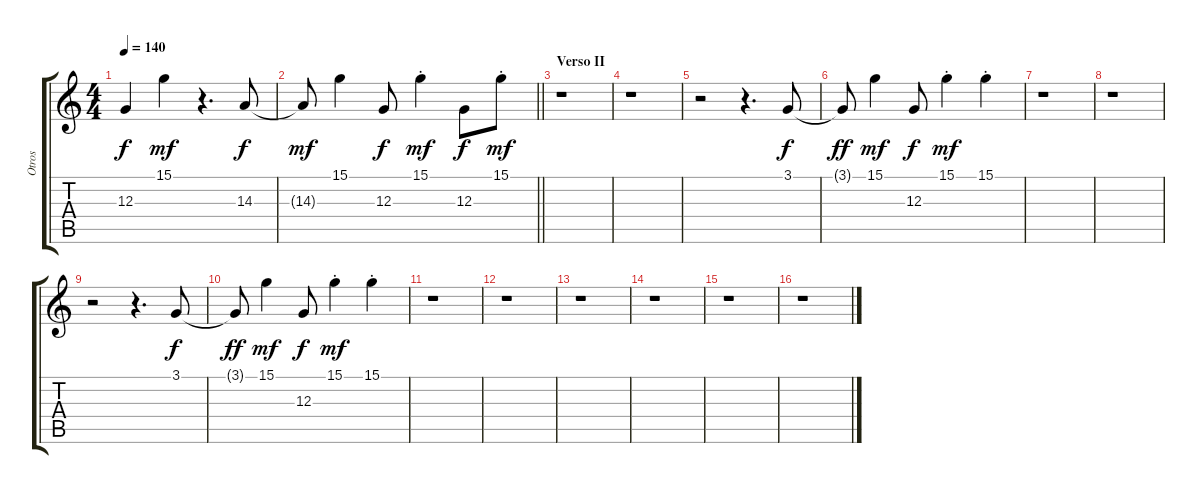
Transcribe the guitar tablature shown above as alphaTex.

\track ("Otros" "Otros") {instrument lead6voice}
\staff {score tabs}
\tuning (E4 B3 G3 D3 A2 E2) {hide}
\ts (4 4)
\tempo 140
\clef g2
\ks c
12.3.4{dy f} 15.1.4{dy mf} r.4{d} 14.3.8{dy f} |
\barLineRight lightlight
14.3{t}.8{dy mf} 15.1.4 12.3.8{dy f} 15.1{st}.4{dy mf} 12.3.8{dy f} 15.1{st}.8{dy mf} |
\section ("" "Verso II")
r.1 |
r.1 |
r.2 r.4{d} 3.1.8{dy f} |
3.1{t}.8{dy ff} 15.1.4{dy mf} 12.3.8{dy f} 15.1{st}.4{dy mf} 15.1{st}.4 |
r.1 |
r.1 |
r.2 r.4{d} 3.1.8{dy f} |
3.1{t}.8{dy ff} 15.1.4{dy mf} 12.3.8{dy f} 15.1{st}.4{dy mf} 15.1{st}.4 |
r.1 |
r.1 |
r.1 |
r.1 |
r.1 |
r.1
